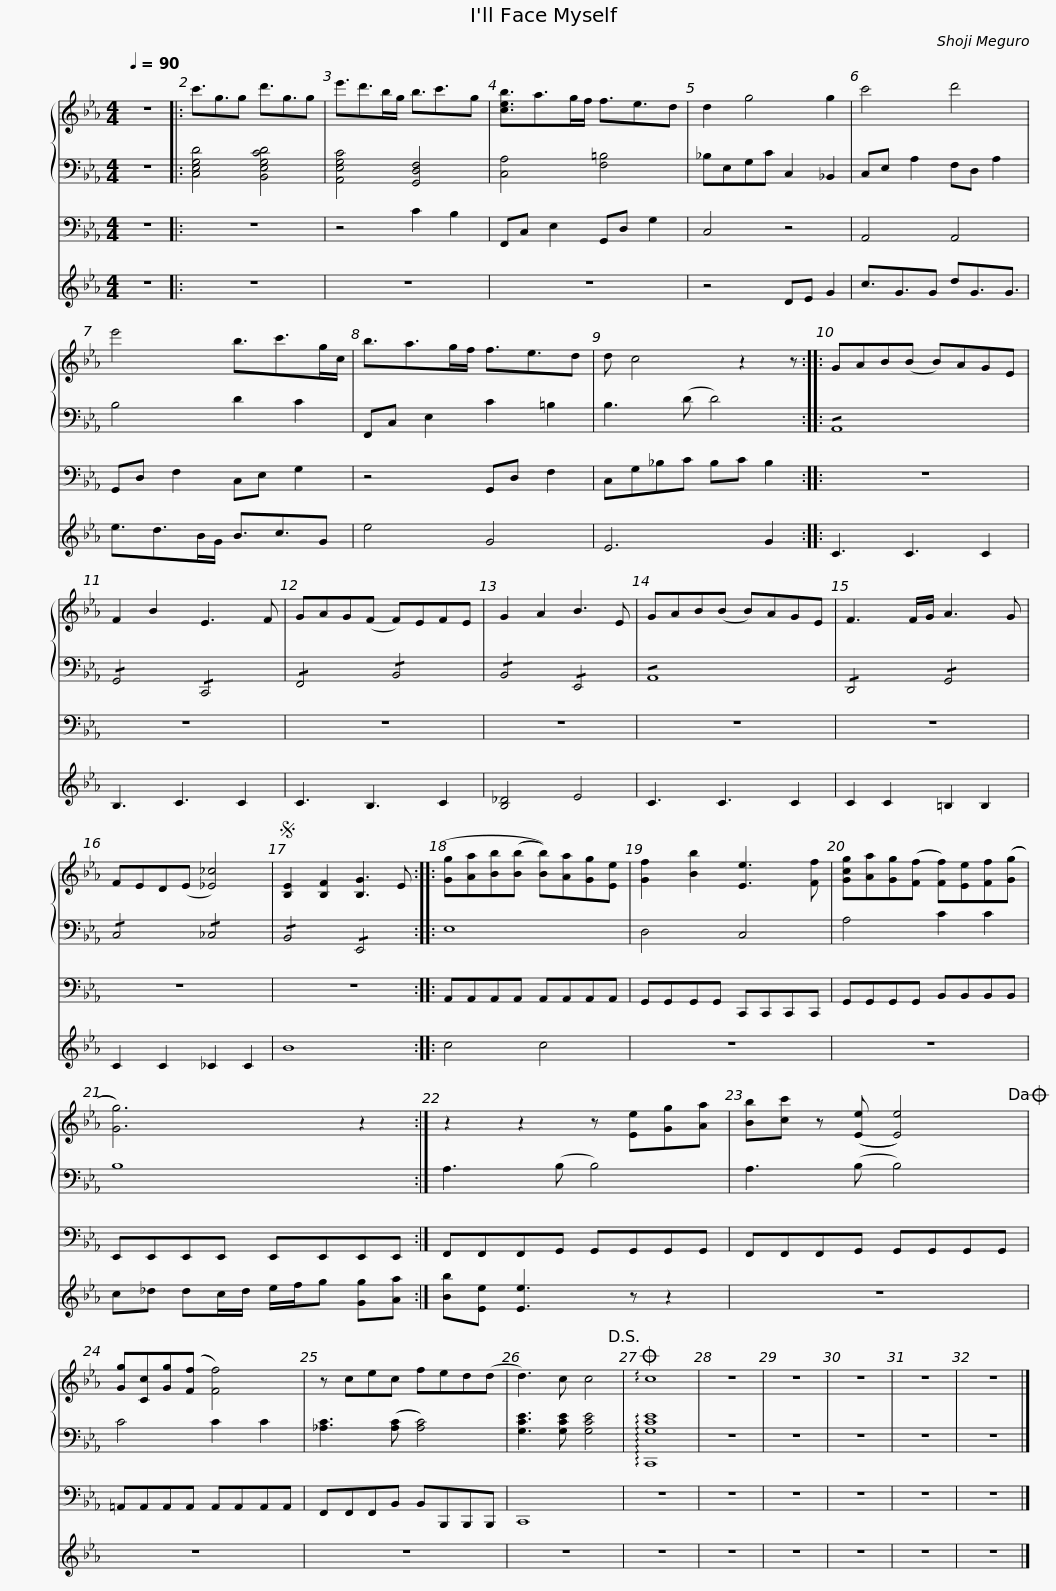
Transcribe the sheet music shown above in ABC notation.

X:1
%%score { 1 | 2 } 3 4
L:1/8
Q:1/4=90
M:4/4
I:linebreak $
K:Eb
V:1 treble
V:2 bass
V:3 bass
V:4 treble
V:1
 z8 |: c'3/2g3/2g d'3/2g3/2g | e'3/2d'>bg/ b3/2c'3/2g | [ceb]3/2a>gf/ f3/2e3/2d | d2 g4 g2 |$ %5
 c'4 d'4 | e'4 b3/2c'>gc/ | b3/2a>gf/ f3/2e3/2d | d c4 z2 z ::$ GAB(B B)AGE | %10
 F2 B2 E3 F | GAG(F F)EFE | G2 A2 B3 E | GAB(B B)AGE |$ F3 F/G/ A3 G | %15
 FED(E [_E_c]4) |S [B,E]2 [B,F]2 [B,G]3 E :: [Gg][Aa][Bb]((([Bb] [Bb])))[Aa][Gg][Ee] |$ [Gf]2 [Bb]2 [Ee]3 [Ff] | [Gcg][Aa][Gg](([Ff] [Ff]))[Ee][Ff](([Gg] | %20
 [Gg]6)) z2 :| z2 z2 z [Ee][Gg][Aa] |$ [Bb][cc'] z (([Ee] [Ee]4))!dacoda! | [Gg][Cc][Gg](([Ff] [Ff]4)) | z cec fed(d | %25
 d3) c c4!D.S.! |O !arpeggio!c8 | z8 | z8 | z8 |$ %30
 z8 | z8 |] %32
V:2
 z8 |: [C,E,G,D]4 [B,,E,G,CD]4 | [A,,E,G,C]4 [G,,D,F,]4 | [C,A,]4 [F,=B,]4 | _B,E,G,C C,2 _B,,2 |$ %5
 C,E, A,2 F,D, A,2 | B,4 D2 C2 | F,,C, E,2 C2 =B,2 | B,3 (D D4) ::$ !/!A,,8 | %10
 !/!G,,4 !/!C,,4 | !/!F,,4 !/!B,,4 | !/!B,,4 !/!E,,4 | !/!A,,8 |$ !/!D,,4 !/!G,,4 | %15
 !/!C,4 !/!_C,4 | !/!B,,4 !/!E,,4 :: E,8 |$ D,4 C,4 | A,4 C2 C2 | %20
 B,8 :| A,3 (B, B,4) |$ A,3 (B, B,4) | C4 C2 C2 | [_A,C]3 (([A,C] [A,C]4)) | %25
 [G,CE]3 [G,CE] [G,CE]4 | !arpeggio![C,,G,CE]8 | z8 | z8 | z8 |$ %30
 z8 | z8 |] %32
V:3
 z8 |: z8 | z4 C2 B,2 | F,,C, E,2 G,,D, G,2 | C,4 z4 |$ %5
 A,,4 A,,4 | G,,D, F,2 C,E, G,2 | z4 G,,D, F,2 | C,G,_B,C B,C B,2 ::$ z8 | %10
 z8 | z8 | z8 | z8 |$ z8 | %15
 z8 | z8 :: A,,A,,A,,A,, A,,A,,A,,A,, |$ G,,G,,G,,G,, C,,C,,C,,C,, | G,,G,,G,,G,, B,,B,,B,,B,, | %20
 E,,E,,E,,E,, E,,E,,E,,E,, :| F,,F,,F,,G,, G,,G,,G,,G,, |$ F,,F,,F,,G,, G,,G,,G,,G,, | =A,,A,,A,,A,, A,,A,,A,,A,, | F,,F,,F,,B,, B,,B,,,B,,,B,,, | %25
 C,,8 | z8 | z8 | z8 | z8 |$ %30
 z8 | z8 |] %32
V:4
 z8 |: z8 | z8 | z8 | z4 DE G2 |$ %5
 c3/2G3/2G dG3/2G3/2 | e3/2d>BG/ B3/2c3/2G | e4 G4 | E6 G2 ::$ C3 C3 C2 | %10
 B,3 C3 C2 | C3 B,3 C2 | [B,_D]4 E4 | C3 C3 C2 |$ C2 C2 =B,2 B,2 | %15
 C2 C2 _C2 C2 | B8 :: c4 c4 |$ z8 | z8 | %20
 c_d dc/d/ e/f/g [Gg][Aa] :| [Bb][Ee] [Ee]3 z z2 |$ z8 | z8 | z8 | %25
 z8 | z8 | z8 | z8 | z8 |$ %30
 z8 | z8 |] %32
